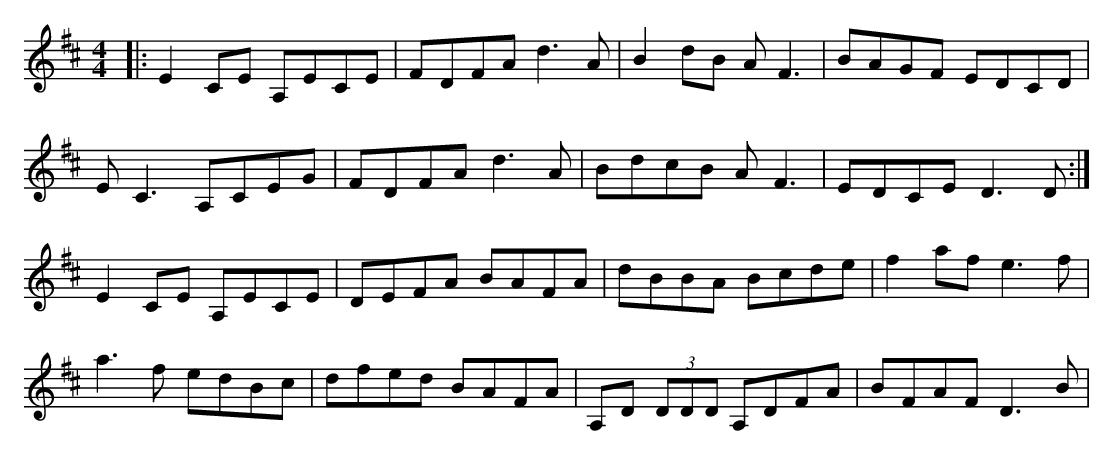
X:1
M:4/4
K:D
|:E2CE A,ECE|FDFA d3A|B2dB AF3|BAGF EDCD|
EC3A,CEG|FDFAd3A|BdcB AF3|EDCE D3D:|
E2CE A,ECE|DEFA BAFA|dBBA Bcde|f2af e3f|
a3f edBc|dfed BAFA|A,D (3DDD A,DFA|BFAF D3B|
